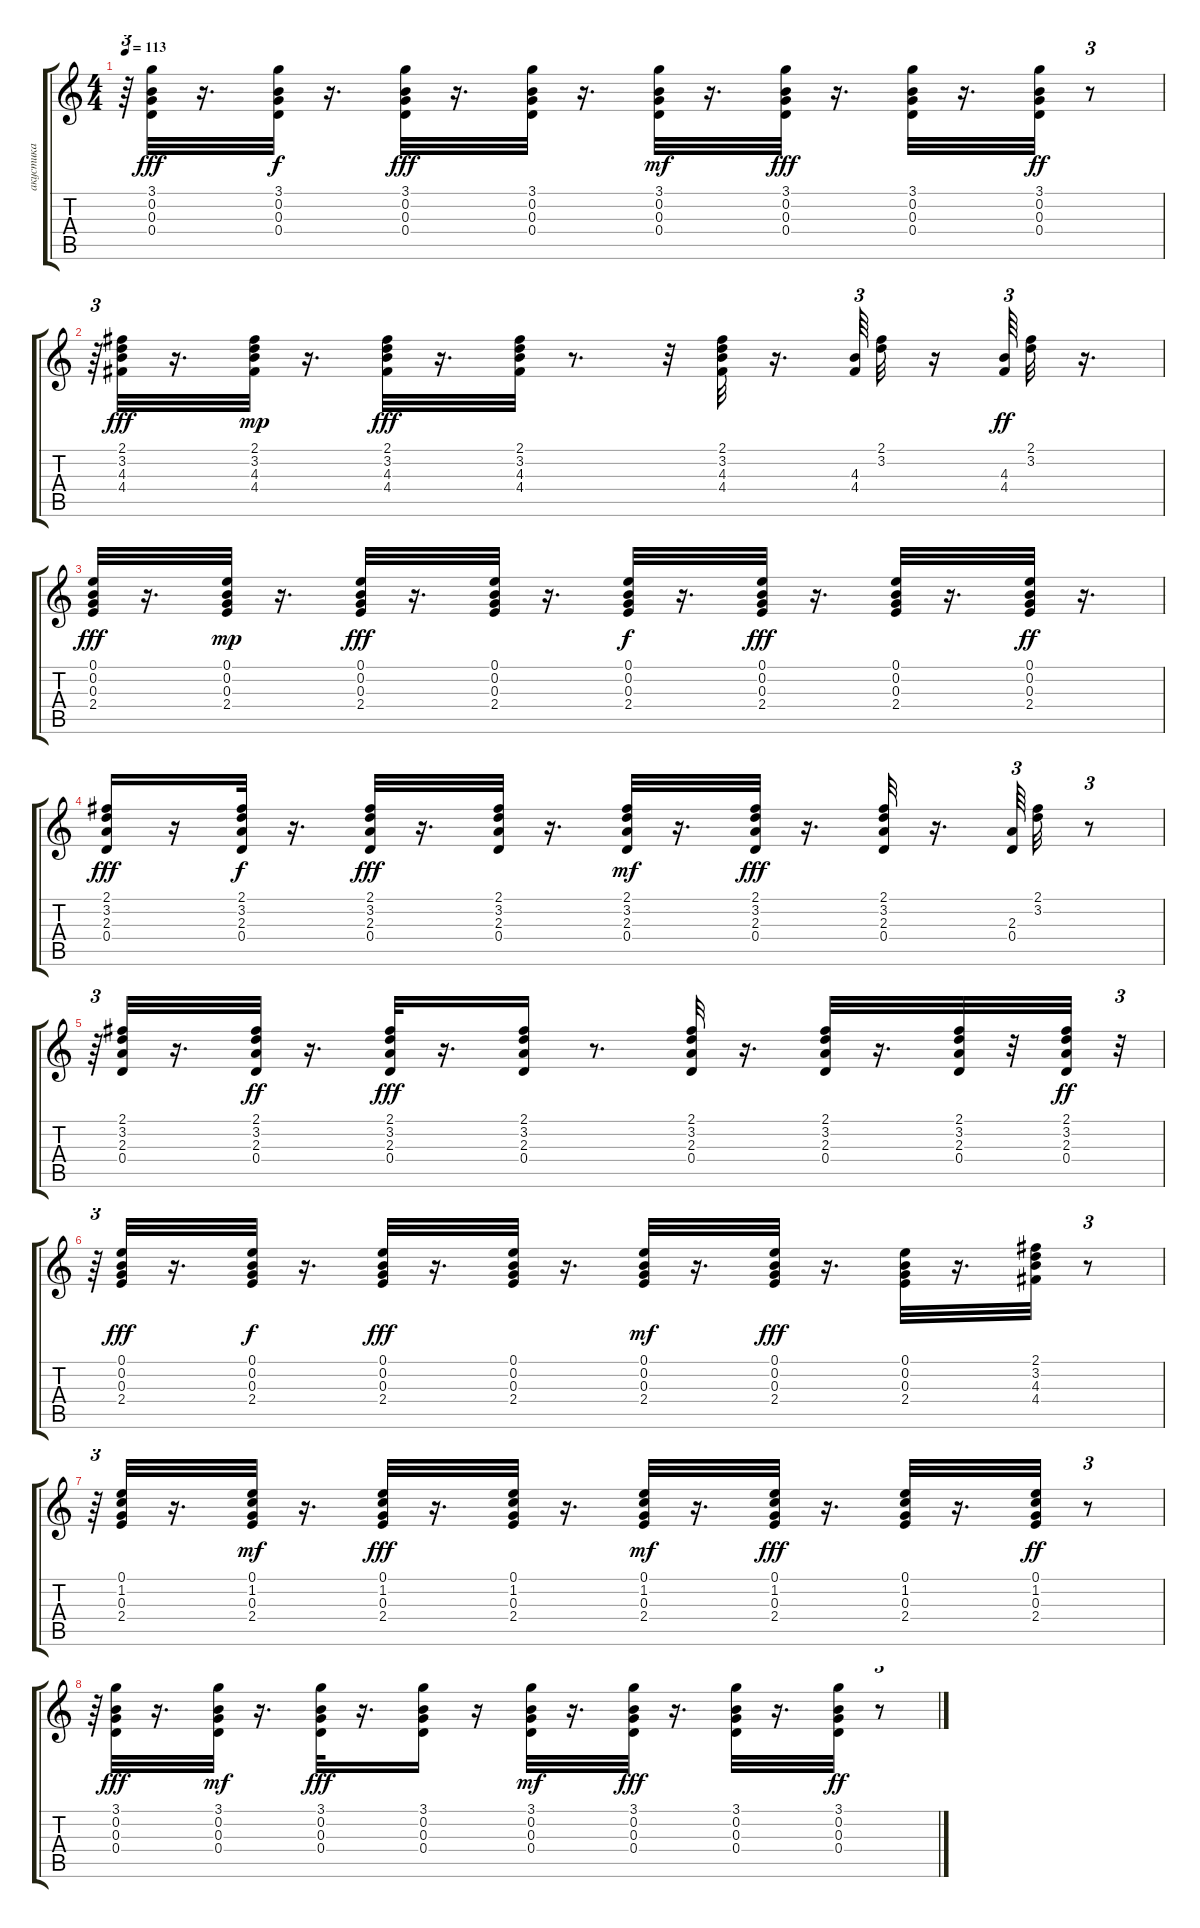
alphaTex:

\track ("акустика" "акустика") {instrument acousticguitarsteel}
\staff {score tabs}
\tuning (E4 B3 G3 D3 A2 E2) {hide}
\ts (4 4)
\tempo 113
\clef g2
\ks c
r.64{tu (3 2) dy fff} (3.1 0.2 0.3 0.4).32 r.16{d} (3.1 0.2 0.3 0.4).32{dy f} r.16{d} (3.1 0.2 0.3 0.4).32{dy fff} r.16{d} (3.1 0.2 0.3 0.4).32 r.16{d} (3.1 0.2 0.3 0.4).32{dy mf} r.16{d} (3.1 0.2 0.3 0.4).32{dy fff} r.16{d} (3.1 0.2 0.3 0.4).32 r.16{d} (3.1 0.2 0.3 0.4).32{dy ff} r.8{tu (3 2)} |
r.64{tu (3 2)} (2.1 3.2 4.3 4.4).32{dy fff} r.16{d} (2.1 3.2 4.3 4.4).32{dy mp} r.16{d} (2.1 3.2 4.3 4.4).32{dy fff} r.16{d} (2.1 3.2 4.3 4.4).32 r.8{d} r.32 (2.1 3.2 4.3 4.4).32 r.16{d} (4.3 4.4).64{tu (3 2)} (2.1 3.2).32 r.16 (4.3 4.4).64{tu (3 2) dy ff} (2.1 3.2).32 r.16{d} |
(0.1 0.2 0.3 2.4).32{dy fff} r.16{d} (0.1 0.2 0.3 2.4).32{dy mp} r.16{d} (0.1 0.2 0.3 2.4).32{dy fff} r.16{d} (0.1 0.2 0.3 2.4).32 r.16{d} (0.1 0.2 0.3 2.4).32{dy f} r.16{d} (0.1 0.2 0.3 2.4).32{dy fff} r.16{d} (0.1 0.2 0.3 2.4).32 r.16{d} (0.1 0.2 0.3 2.4).32{dy ff} r.16{d} |
(2.1 3.2 2.3 0.4).16{dy fff} r.16 (2.1 3.2 2.3 0.4).32{dy f} r.16{d} (2.1 3.2 2.3 0.4).32{dy fff} r.16{d} (2.1 3.2 2.3 0.4).32 r.16{d} (2.1 3.2 2.3 0.4).32{dy mf} r.16{d} (2.1 3.2 2.3 0.4).32{dy fff} r.16{d} (2.1 3.2 2.3 0.4).32 r.16{d} (2.3 0.4).64{tu (3 2)} (2.1 3.2).32 r.8{tu (3 2)} |
r.64{tu (3 2)} (2.1 3.2 2.3 0.4).32 r.16{d} (2.1 3.2 2.3 0.4).32{dy ff} r.16{d} (2.1 3.2 2.3 0.4).32{dy fff} r.16{d} (2.1 3.2 2.3 0.4).16 r.8{d} (2.1 3.2 2.3 0.4).32 r.16{d} (2.1 3.2 2.3 0.4).32 r.16{d} (2.1 3.2 2.3 0.4).32 r.32 (2.1 3.2 2.3 0.4).32{dy ff} r.32{tu (3 2)} |
r.64{tu (3 2)} (0.1 0.2 0.3 2.4).32{dy fff} r.16{d} (0.1 0.2 0.3 2.4).32{dy f} r.16{d} (0.1 0.2 0.3 2.4).32{dy fff} r.16{d} (0.1 0.2 0.3 2.4).32 r.16{d} (0.1 0.2 0.3 2.4).32{dy mf} r.16{d} (0.1 0.2 0.3 2.4).32{dy fff} r.16{d} (0.1 0.2 0.3 2.4).32 r.16{d} (2.1 3.2 4.3 4.4).32 r.8{tu (3 2)} |
r.64{tu (3 2)} (0.1 1.2 0.3 2.4).32 r.16{d} (0.1 1.2 0.3 2.4).32{dy mf} r.16{d} (0.1 1.2 0.3 2.4).32{dy fff} r.16{d} (0.1 1.2 0.3 2.4).32 r.16{d} (0.1 1.2 0.3 2.4).32{dy mf} r.16{d} (0.1 1.2 0.3 2.4).32{dy fff} r.16{d} (0.1 1.2 0.3 2.4).32 r.16{d} (0.1 1.2 0.3 2.4).32{dy ff} r.8{tu (3 2)} |
r.64{tu (3 2)} (3.1 0.2 0.3 0.4).32{dy fff} r.16{d} (3.1 0.2 0.3 0.4).32{dy mf} r.16{d} (3.1 0.2 0.3 0.4).32{dy fff} r.16{d} (3.1 0.2 0.3 0.4).16 r.16 (3.1 0.2 0.3 0.4).32{dy mf} r.16{d} (3.1 0.2 0.3 0.4).32{dy fff} r.16{d} (3.1 0.2 0.3 0.4).32 r.16{d} (3.1 0.2 0.3 0.4).32{dy ff} r.8{tu (3 2)}
